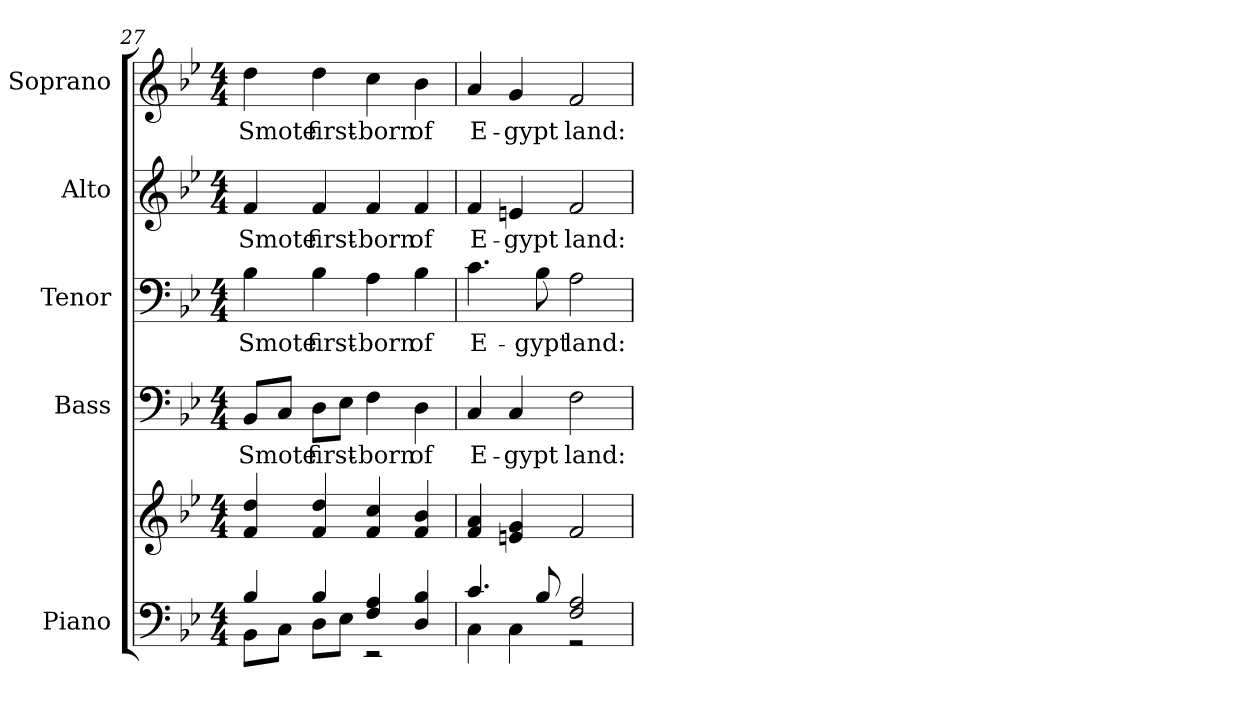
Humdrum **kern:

**kern	**kern	**kern	**text	**kern	**text	**kern	**text	**kern	**text
*part5	*part5	*part4	*part4	*part3	*part3	*part2	*part2	*part1	*part1
*staff6	*staff5	*staff4	*staff4	*staff3	*staff3	*staff2	*staff2	*staff1	*staff1
*I"Piano	*	*I"Bass	*	*I"Tenor	*	*I"Alto	*	*I"Soprano	*
*I'Pno.	*	*I'B.	*	*I'T.	*	*I'A.	*	*I'S.	*
!!LO:PB:g=z
*clefF4	*clefG2	*clefF4	*	*clefF4	*	*clefG2	*	*clefG2	*
*k[b-e-]	*k[b-e-]	*k[b-e-]	*	*k[b-e-]	*	*k[b-e-]	*	*k[b-e-]	*
*B-:	*B-:	*B-:	*	*B-:	*	*B-:	*	*B-:	*
*M4/4	*M4/4	*M4/4	*	*M4/4	*	*M4/4	*	*M4/4	*
=27	=27	=27	=27	=27	=27	=27	=27	=27	=27
*^	*	*	*	*	*	*	*	*	*
!	!	!	!	!LO:LY:b:color=#000000	!	!	!	!	!	!
!	!	!	!	!	!	!LO:LY:b:color=#000000	!	!	!	!
!	!	!	!	!	!	!	!	!LO:LY:b:color=#000000	!	!
!	!	!	!	!	!	!	!	!	!	!LO:LY:b:color=#000000
4B-i/	8BB-i\L	4fi/ 4ddi	8BB-i/L	Smote	4B-i\	Smote	4fi/	Smote	4ddi\	Smote
.	8Ci\J	.	8Ci/J	.	.	.	.	.	.	.
!	!	!	!	!LO:LY:b:color=#000000	!	!	!	!	!	!
!	!	!	!	!	!	!LO:LY:b:color=#000000	!	!	!	!
!	!	!	!	!	!	!	!	!LO:LY:b:color=#000000	!	!
!	!	!	!	!	!	!	!	!	!	!LO:LY:b:color=#000000
4B-i/	8Di\L	4fi/ 4ddi	8Di\L	first-	4B-i\	first-	4fi/	first-	4ddi\	first-
.	8E-i\J	.	8E-i\J	.	.	.	.	.	.	.
!	!	!	!	!LO:LY:b:color=#000000	!	!	!	!	!	!
!	!	!	!	!	!	!LO:LY:b:color=#000000	!	!	!	!
!	!	!	!	!	!	!	!	!LO:LY:b:color=#000000	!	!
!	!	!	!	!	!	!	!	!	!	!LO:LY:b:color=#000000
4Fi/ 4Ai	2r	4fi/ 4cci	4Fi\	-born	4Ai\	-born	4fi/	-born	4cci\	-born
!	!	!	!	!LO:LY:b:color=#000000	!	!	!	!	!	!
!	!	!	!	!	!	!LO:LY:b:color=#000000	!	!	!	!
!	!	!	!	!	!	!	!	!LO:LY:b:color=#000000	!	!
!	!	!	!	!	!	!	!	!	!	!LO:LY:b:color=#000000
4Di/ 4B-i	.	4fi/ 4b-i	4Di\	of	4B-i\	of	4fi/	of	4b-i\	of
=28	=28	=28	=28	=28	=28	=28	=28	=28	=28	=28
!	!	!	!	!LO:LY:b:color=#000000	!	!	!	!	!	!
!	!	!	!	!	!	!LO:LY:b:color=#000000	!	!	!	!
!	!	!	!	!	!	!	!	!LO:LY:b:color=#000000	!	!
!	!	!	!	!	!	!	!	!	!	!LO:LY:b:color=#000000
4.ci/	4Ci\	4fi/ 4ai	4Ci/	E-	4.ci\	E-	4fi/	E-	4ai/	E-
!	!	!	!	!LO:LY:b:color=#000000	!	!	!	!	!	!
!	!	!	!	!	!	!	!	!LO:LY:b:color=#000000	!	!
!	!	!	!	!	!	!	!	!	!	!LO:LY:b:color=#000000
.	4Ci\	4eni/ 4gi	4Ci/	-gypt	.	.	4eni/	-gypt	4gi/	-gypt
!	!	!	!	!	!	!LO:LY:b:color=#000000	!	!	!	!
8B-i/	.	.	.	.	8B-i\	-gypt	.	.	.	.
!	!	!	!	!LO:LY:b:color=#000000	!	!	!	!	!	!
!	!	!	!	!	!	!LO:LY:b:color=#000000	!	!	!	!
!	!	!	!	!	!	!	!	!LO:LY:b:color=#000000	!	!
!	!	!	!	!	!	!	!	!	!	!LO:LY:b:color=#000000
2Fi/ 2Ai	2r	2fi/	2Fi\	land:	2Ai\	land:	2fi/	land:	2fi/	land:
*v	*v	*	*	*	*	*	*	*	*	*
=	=	=	=	=	=	=	=	=	=
*-	*-	*-	*-	*-	*-	*-	*-	*-	*-
